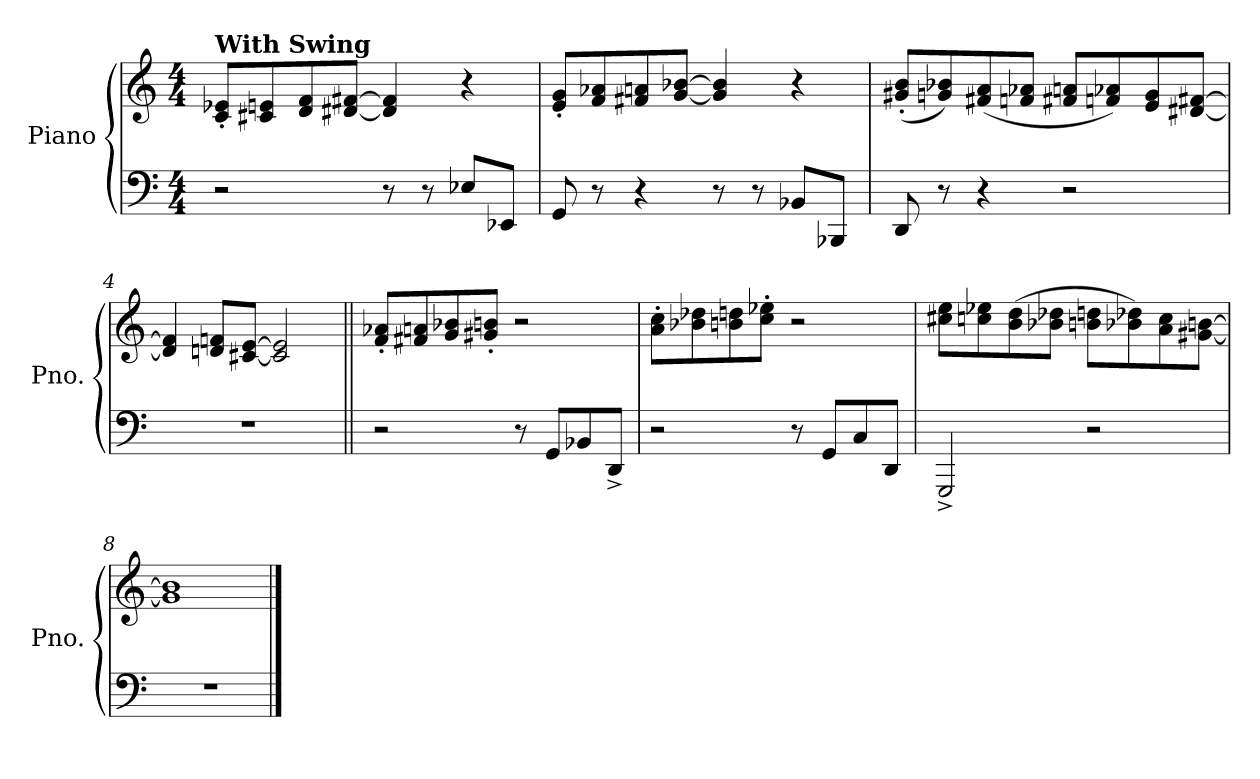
**kern	**kern
*part1	*part1
*staff2	*staff1
*I"Piano	*
*I'Pno.	*
*clefF4	*clefG2
*k[]	*k[]
*M4/4	*M4/4
*MM100	*MM100
=1	=1
!	!LO:TX:B:t=With Swing
2r	8c/' 8e-X/'L
.	8c#X/ 8en/
.	8d/ 8f/
.	[8d#X/ [8f#X/J
8r	4d#/] 4f#/]
8r	.
8E-X/L	4r
8EE-X/J	.
=2	=2
8GG/	8e/' 8g/'L
8r	8f/ 8a-X/
4r	8f#X/ 8an/
.	[8g/ [8b-X/J
8r	4g/] 4b-/]
8r	.
8BB-X/L	4r
8BBB-X/J	.
!!LO:LB:g=z
=3	=3
8DD/	(<8g#X/' 8b/'L
8r	8gn/ 8b-X/)
4r	(<8f#X/ 8a/
.	8fn/ 8a-X/J
2r	8f#X/ 8an/L
.	8fn/ 8a-X/)
.	8e/ 8g/
.	[8d#X/ [8f#X/J
=4	=4
1r	4d#/] 4f#/]
.	8dn/ 8fn/L
.	[8c#X/ [8e/J
.	2c#/] 2e/]
!!LO:LB:g=z
=5||	=5||
2r	8f/' 8a-X/'L
.	8f#X/ 8an/
.	8g/ 8b-X/
.	8g#X/' 8bn/'J
8r	2r
8GG/L	.
8BB-X/	.
8DD^/J	.
=6	=6
2r	8a\' 8cc\'L
.	8b-X\ 8dd-X\
.	8bn\ 8ddn\
.	8cc\' 8ee-X\'J
8r	2r
8GG/L	.
8C/	.
8DD/J	.
!!LO:LB:g=z
=7	=7
2GGG^/	8cc#X\ 8ee\L
.	8ccn\ 8ee-X\
.	(>8b\ 8dd\
.	8b-X\ 8dd-X\J
2r	8bn\ 8ddn\L
.	8b-X\ 8dd-X\)
.	8a\ 8cc\
.	[8g#X\ [8bn\J
=8	=8
1r	1g#] 1b]
==	==
*-	*-
